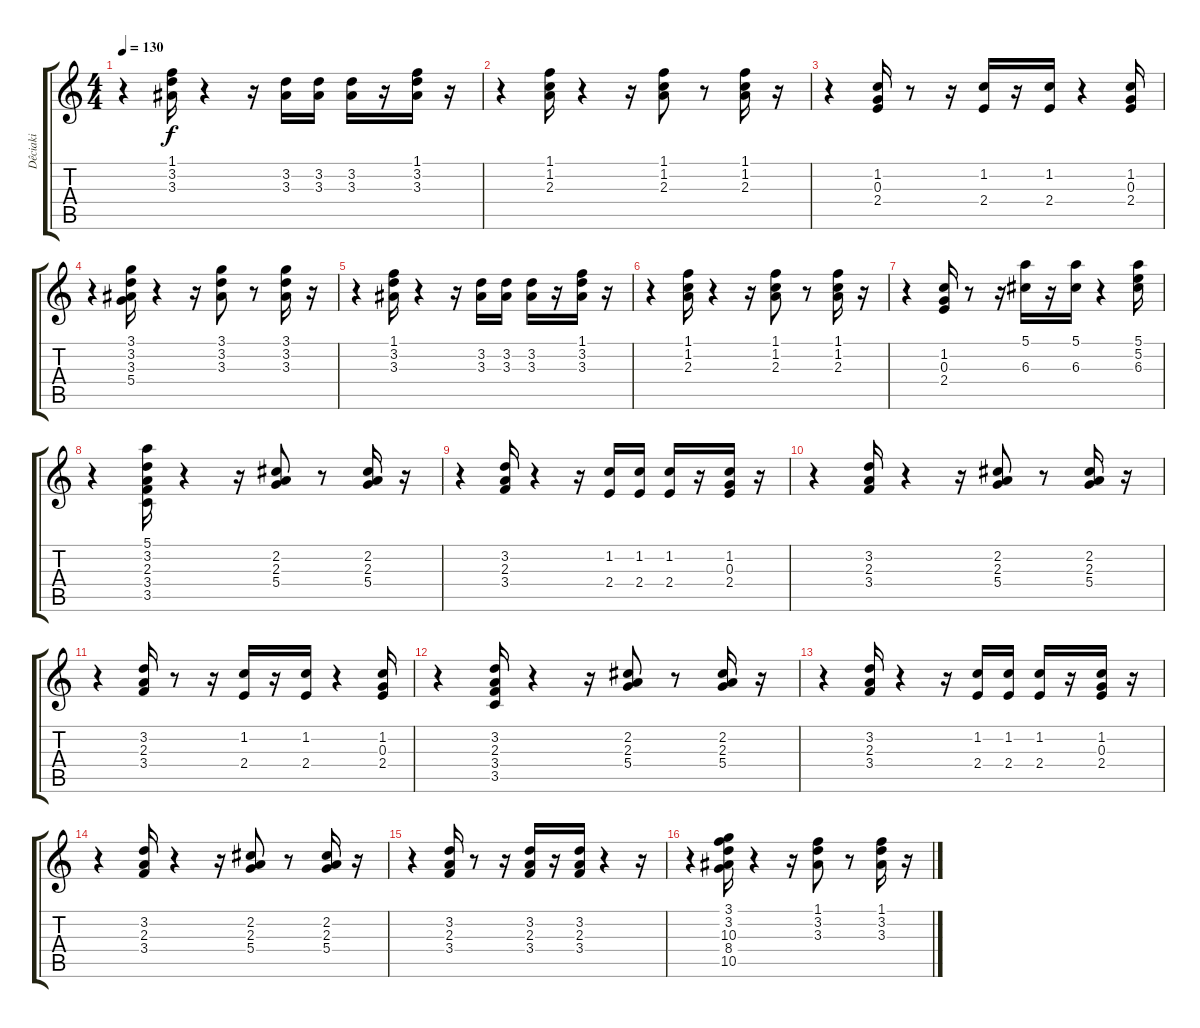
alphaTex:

\track ("Dêciaki" "Dêciaki") {instrument electricguitarclean}
\staff {score tabs}
\tuning (E4 B3 G3 D3 A2 E2) {hide}
\ts (4 4)
\tempo 130
\clef g2
\ks c
r.4{dy f} (1.1 3.2 3.3).16 r.4 r.16 (3.2 3.3).16 (3.2 3.3).16 (3.2 3.3).16 r.16 (1.1 3.2 3.3).16 r.16 |
r.4 (1.1 1.2 2.3).16 r.4 r.16 (1.1 1.2 2.3).8 r.8 (1.1 1.2 2.3).16 r.16 |
r.4 (1.2 0.3 2.4).16 r.8 r.16 (1.2 2.4).16 r.16 (1.2 2.4).16 r.4 (1.2 0.3 2.4).16 |
r.4 (3.1 3.2 3.3 5.4).16 r.4 r.16 (3.1 3.2 3.3).8 r.8 (3.1 3.2 3.3).16 r.16 |
r.4 (1.1 3.2 3.3).16 r.4 r.16 (3.2 3.3).16 (3.2 3.3).16 (3.2 3.3).16 r.16 (1.1 3.2 3.3).16 r.16 |
r.4 (1.1 1.2 2.3).16 r.4 r.16 (1.1 1.2 2.3).8 r.8 (1.1 1.2 2.3).16 r.16 |
r.4 (1.2 0.3 2.4).16 r.8 r.16 (5.1 6.3).16 r.16 (5.1 6.3).16 r.4 (5.1 5.2 6.3).16 |
r.4 (5.1 3.2 2.3 3.4 3.5).16 r.4 r.16 (2.2 2.3 5.4).8 r.8 (2.2 2.3 5.4).16 r.16 |
r.4 (3.2 2.3 3.4).16 r.4 r.16 (1.2 2.4).16 (1.2 2.4).16 (1.2 2.4).16 r.16 (1.2 0.3 2.4).16 r.16 |
r.4 (3.2 2.3 3.4).16 r.4 r.16 (2.2 2.3 5.4).8 r.8 (2.2 2.3 5.4).16 r.16 |
r.4 (3.2 2.3 3.4).16 r.8 r.16 (1.2 2.4).16 r.16 (1.2 2.4).16 r.4 (1.2 0.3 2.4).16 |
r.4 (3.2 2.3 3.4 3.5).16 r.4 r.16 (2.2 2.3 5.4).8 r.8 (2.2 2.3 5.4).16 r.16 |
r.4 (3.2 2.3 3.4).16 r.4 r.16 (1.2 2.4).16 (1.2 2.4).16 (1.2 2.4).16 r.16 (1.2 0.3 2.4).16 r.16 |
r.4 (3.2 2.3 3.4).16 r.4 r.16 (2.2 2.3 5.4).8 r.8 (2.2 2.3 5.4).16 r.16 |
r.4 (3.2 2.3 3.4).16 r.8 r.16 (3.2 2.3 3.4).16 r.16 (3.2 2.3 3.4).16 r.4 r.16 |
r.4 (3.1 3.2 10.3 8.4 10.5).16 r.4 r.16 (1.1 3.2 3.3).8 r.8 (1.1 3.2 3.3).16 r.16
